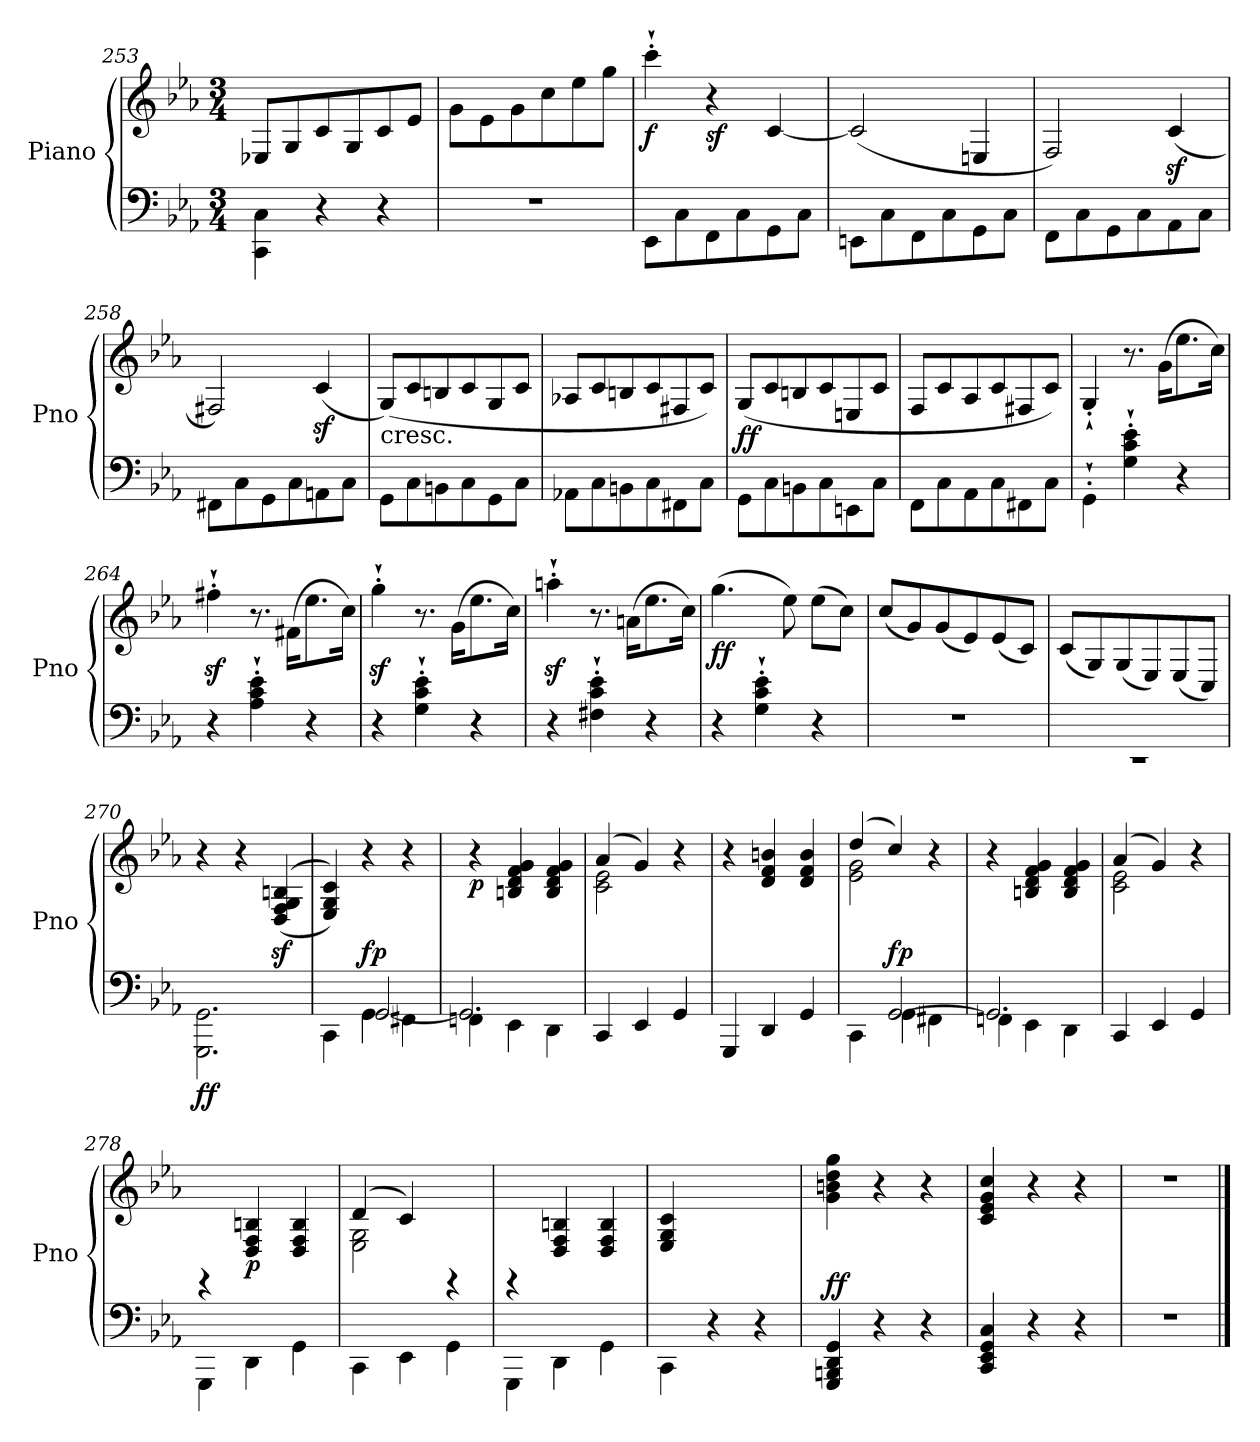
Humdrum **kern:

**kern	**kern	**dynam
*part1	*part1	*part1
*staff2	*staff1	*staff1/2
*I"Piano	*	*
*I'Pno	*	*
*clefF4	*clefG2	*
*k[b-e-a-]	*k[b-e-a-]	*
*E-:	*E-:	*
*M3/4	*M3/4	*
=253	=253	=253
4CC\ 4C\	8E-X/L	.
.	8G/	.
4r	8c/	.
.	8G/	.
4r	8c/	.
.	8e-/J	.
=254	=254	=254
2.r	8g\L	.
.	8e-\	.
.	8g\	.
.	8cc\	.
.	8ee-\	.
.	8gg\J	.
=255	=255	=255
!	!	!LO:DY:b
8EE-\L	4ccc'`\	f
8C\	.	.
!	!	!LO:DY:b
8FF\	4r	sf
8C\	.	.
8GG\	[4c/	.
8C\J	.	.
!!LO:LB:g=z
=256	=256	=256
8EEn\L	(<2c/]	.
8C\	.	.
8FF\	.	.
8C\	.	.
8GG\	4En/	.
8C\J	.	.
=257	=257	=257
8FF\L	2F/)	.
8C\	.	.
8GG\	.	.
8C\	.	.
8AA-\	(<4cz</	.
8C\J	.	.
=258	=258	=258
8FF#X\L	2F#X/)	.
8C\	.	.
8GG\	.	.
8C\	.	.
8AAn\	(<4cz</	.
8C\J	.	.
=259	=259	=259
!	!LO:TX:b:t=cresc.	!
8GG\L	(>8G/L)	.
8C\	8c/	.
8BBn\	8Bn/	.
8C\	8c/	.
8GG\	8G/	.
8C\J	8c/J	.
=260	=260	=260
8AA-X\L	8A-X/L	.
8C\	8c/	.
8BBn\	8Bn/	.
8C\	8c/	.
8FF#X\	8F#X/	.
8C\J	8c/J)	.
!!LO:LB:g=z
=261	=261	=261
!	!	!LO:DY:b
8GG\L	(>8G/L	ff
8C\	8c/	.
8BBn\	8Bn/	.
8C\	8c/	.
8EEn\	8En/	.
8C\J	8c/J	.
=262	=262	=262
8FF\L	8F/L	.
8C\	8c/	.
8AA-\	8A-/	.
8C\	8c/	.
8FF#X\	8F#X/	.
8C\J	8c/J)	.
=263	=263	=263
4GG'`\	4G'`/	.
4G\'` 4c\'` 4e-\'`	8.r	.
.	(>16g\KL	.
4r	8.ee-\	.
.	16cc\Jk)	.
=264	=264	=264
4r	4ff#Xz<'`\	.
4A-\'` 4c\'` 4e-\'`	8.r	.
.	(>16f#X\KL	.
4r	8.ee-\	.
.	16cc\Jk)	.
=265	=265	=265
4r	4ggz<'`\	.
4G\'` 4c\'` 4e-\'`	8.r	.
.	(>16g\KL	.
4r	8.ee-\	.
.	16cc\Jk)	.
=266	=266	=266
4r	4aanz<'`\	.
4F#X\'` 4c\'` 4e-\'`	8.r	.
.	(>16an\KL	.
4r	8.ee-\	.
.	16cc\Jk)	.
!!LO:LB:g=z
=267	=267	=267
!	!	!LO:DY:b
4r	(>4.gg\	ff
4G\'` 4c\'` 4e-\'`	.	.
.	8ee-\)	.
4r	(>8ee-\L	.
.	8cc\J)	.
=268	=268	=268
2.r	(<8cc/L	.
.	8g/)	.
.	(<8g/	.
.	8e-/)	.
.	(<8e-/	.
.	8c/J)	.
=269	=269	=269
2.rEE	(<8c/L	.
.	8G/)	.
.	(<8G/	.
.	8E-/)	.
.	(<8E-/	.
.	8C/J)	.
=270	=270	=270
!	!	!LO:DY:b=2
2.GGG\ 2.GG\	4r	ff
.	4r	.
.	(<(<4D/z< 4F/z< 4G/z< 4Bn/z<	.
=271	=271	=271
*^	*	*
4CC\	4ryy	4E-/ 4G/ 4c/))	.
!	!	!	!LO:DY:a=2
4GG\	[2GG/	4r	fp
4FF#X\	.	4r	.
=272	=272	=272	=272
!	!	!	!LO:DY:b
4FFn\	2.GG/]	4r	p
4EE-\	.	4Bn/ 4d/ 4f/ 4g/	.
4DD\	.	4B/ 4d/ 4f/ 4g/	.
*v	*v	*	*
=273	=273	=273
*	*^	*
4CC/	(>4a-/	2c\ 2e-\	.
4EE-/	4g/)	.	.
4GG/	4r	4ryy	.
*	*v	*v	*
!!LO:PB:g=z
=274	=274	=274
4GGG/	4r	.
4DD/	4d/ 4f/ 4bn/	.
4GG/	4d/ 4f/ 4b/	.
=275	=275	=275
*^	*^	*
4CC\	4ryy	(>4dd/	2e-\ 2g\	.
!	!	!	!	!LO:DY:a=2
[2GG/	4GG\	4cc/)	.	fp
.	4FF#X\	4r	4ryy	.
*	*	*v	*v	*
=276	=276	=276	=276
2.GG/]	4FFn\	4r	.
.	4EE-\	4Bn/ 4d/ 4f/ 4g/	.
.	4DD\	4B/ 4d/ 4f/ 4g/	.
*v	*v	*	*
=277	=277	=277
*	*^	*
4CC/	(>4a-/	2c\ 2e-\	.
4EE-/	4g/)	.	.
4GG/	4r	4ryy	.
*	*v	*v	*
=278	=278	=278
4GGG\	4rEE	.
!	!	!LO:DY:b
4DD\	4D/ 4F/ 4Bn/	p
4GG\	4D/ 4F/ 4B/	.
=279	=279	=279
*	*^	*
4CC\	(>4d/	2E-\ 2G\	.
4EE-\	4c/)	.	.
4GG\	4rEE	4ryy	.
*	*v	*v	*
=280	=280	=280
4GGG\	4rEE	.
4DD\	4D/ 4F/ 4Bn/	.
4GG\	4D/ 4F/ 4B/	.
=281	=281	=281
4CC\	4E-/ 4G/ 4c/	.
4r	2ryy	.
4r	.	.
=282	=282	=282
!	!	!LO:DY:a=2
4GGG/ 4BBBn/ 4DD/ 4GG/	4g\ 4bn\ 4dd\ 4gg\	ff
4r	4r	.
4r	4r	.
!!LO:LB:g=z
=283	=283	=283
4CC/ 4EE-/ 4GG/ 4C/	4c/ 4e-/ 4g/ 4cc/	.
4r	4r	.
4r	4r	.
=284	=284	=284
2.r	2.r	.
==	==	==
*-	*-	*-
